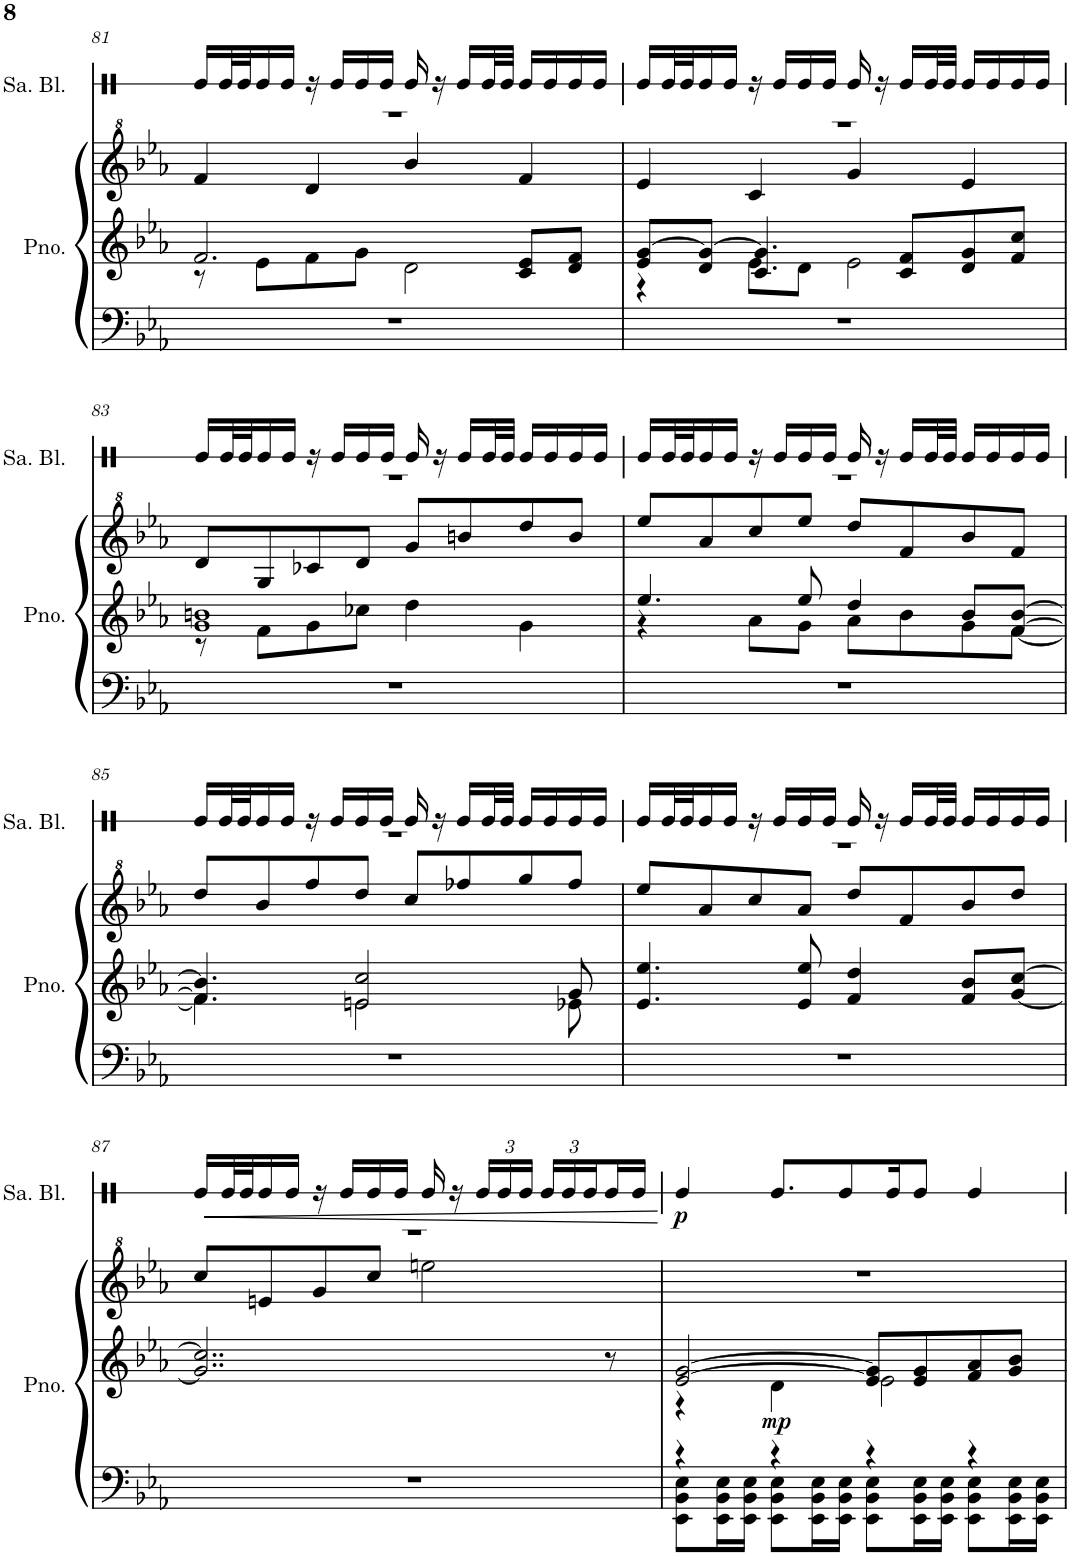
**kern	**kern	**kern	**dynam	**kern	**dynam
*part2	*part2	*part2	*part2	*part1	*part1
*staff4	*staff3	*staff2	*staff2/3/4	*staff1	*staff1
*I"钢琴	*	*	*	*I"沙锤块	*
!!LO:PB:g=z
*clefF4	*clefG2	*clefG^2	*	*clefX	*
*k[b-e-a-]	*k[b-e-a-]	*k[b-e-a-]	*	*k[]	*
*M4/4	*M4/4	*M4/4	*	*M4/4	*
=81	=81	=81	=81	=81	=81
*	*^	*^	*	*	*
1r	2.f/	8r	1r	4ff/	.	16Re/LL	.
.	.	.	.	.	.	32Re/L	.
.	.	.	.	.	.	32Re/J	.
.	.	8e-\L	.	.	.	16Re/	.
.	.	.	.	.	.	16Re/JJ	.
.	.	8f\	.	4dd/	.	16r	.
.	.	.	.	.	.	16Re/LL	.
.	.	8g\J	.	.	.	16Re/	.
.	.	.	.	.	.	16Re/JJ	.
.	.	2d\	.	4bb-/	.	16Re/	.
.	.	.	.	.	.	16r	.
.	.	.	.	.	.	16Re/LL	.
.	.	.	.	.	.	32Re/L	.
.	.	.	.	.	.	32Re/JJJ	.
.	8c/ 8e-/L	.	.	4ff/	.	16Re/LL	.
.	.	.	.	.	.	16Re/	.
.	8d/ 8f/J	.	.	.	.	16Re/	.
.	.	.	.	.	.	16Re/JJ	.
=82	=82	=82	=82	=82	=82	=82	=82
1r	8e-/ [8g/L	4r	1r	4ee-/	.	16Re/LL	.
.	.	.	.	.	.	32Re/L	.
.	.	.	.	.	.	32Re/J	.
.	8d/ 8g/_J	.	.	.	.	16Re/	.
.	.	.	.	.	.	16Re/JJ	.
.	4.c/ 4.g/]	8e-\L	.	4cc/	.	16r	.
.	.	.	.	.	.	16Re/LL	.
.	.	8d\J	.	.	.	16Re/	.
.	.	.	.	.	.	16Re/JJ	.
.	.	2e-\	.	4gg/	.	16Re/	.
.	.	.	.	.	.	16r	.
.	8c/ 8f/L	.	.	.	.	16Re/LL	.
.	.	.	.	.	.	32Re/L	.
.	.	.	.	.	.	32Re/JJJ	.
.	8d/ 8g/	.	.	4ee-/	.	16Re/LL	.
.	.	.	.	.	.	16Re/	.
.	8f/ 8cc/J	.	.	.	.	16Re/	.
.	.	.	.	.	.	16Re/JJ	.
!!LO:LB:g=z
=83	=83	=83	=83	=83	=83	=83	=83
1r	1g 1bn	8r	1r	8dd/L	.	16Re/LL	.
.	.	.	.	.	.	32Re/L	.
.	.	.	.	.	.	32Re/J	.
.	.	8f\L	.	8g/	.	16Re/	.
.	.	.	.	.	.	16Re/JJ	.
.	.	8g\	.	8cc-X/	.	16r	.
.	.	.	.	.	.	16Re/LL	.
.	.	8cc-X\J	.	8dd/J	.	16Re/	.
.	.	.	.	.	.	16Re/JJ	.
.	.	4dd\	.	8gg/L	.	16Re/	.
.	.	.	.	.	.	16r	.
.	.	.	.	8bbn/	.	16Re/LL	.
.	.	.	.	.	.	32Re/L	.
.	.	.	.	.	.	32Re/JJJ	.
.	.	4g\	.	8ddd/	.	16Re/LL	.
.	.	.	.	.	.	16Re/	.
.	.	.	.	8bb/J	.	16Re/	.
.	.	.	.	.	.	16Re/JJ	.
=84	=84	=84	=84	=84	=84	=84	=84
1r	4.ee-/	4r	1r	8eee-/L	.	16Re/LL	.
.	.	.	.	.	.	32Re/L	.
.	.	.	.	.	.	32Re/J	.
.	.	.	.	8aa-/	.	16Re/	.
.	.	.	.	.	.	16Re/JJ	.
.	.	8a-\L	.	8ccc/	.	16r	.
.	.	.	.	.	.	16Re/LL	.
.	8ee-/	8g\J	.	8eee-/J	.	16Re/	.
.	.	.	.	.	.	16Re/JJ	.
.	4dd/	8a-\L	.	8ddd/L	.	16Re/	.
.	.	.	.	.	.	16r	.
.	.	8b-\	.	8ff/	.	16Re/LL	.
.	.	.	.	.	.	32Re/L	.
.	.	.	.	.	.	32Re/JJJ	.
.	8b-/L	8g\	.	8bb-/	.	16Re/LL	.
.	.	.	.	.	.	16Re/	.
.	[8f/ [8b-/J	[8f\J	.	8ff/J	.	16Re/	.
.	.	.	.	.	.	16Re/JJ	.
!!LO:LB:g=z
=85	=85	=85	=85	=85	=85	=85	=85
1r	4.f/] 4.b-/]	4.f\]	1r	8ddd/L	.	16Re/LL	.
.	.	.	.	.	.	32Re/L	.
.	.	.	.	.	.	32Re/J	.
.	.	.	.	8bb-/	.	16Re/	.
.	.	.	.	.	.	16Re/JJ	.
.	.	.	.	8fff/	.	16r	.
.	.	.	.	.	.	16Re/LL	.
.	2en/ 2cc/	2e\	.	8ddd/J	.	16Re/	.
.	.	.	.	.	.	16Re/JJ	.
.	.	.	.	8ccc/L	.	16Re/	.
.	.	.	.	.	.	16r	.
.	.	.	.	8fff-X/	.	16Re/LL	.
.	.	.	.	.	.	32Re/L	.
.	.	.	.	.	.	32Re/JJJ	.
.	.	.	.	8ggg/	.	16Re/LL	.
.	.	.	.	.	.	16Re/	.
.	8g/	8e-X\	.	8fff-/J	.	16Re/	.
.	.	.	.	.	.	16Re/JJ	.
*	*v	*v	*	*	*	*	*
=86	=86	=86	=86	=86	=86	=86
1r	4.e-/ 4.ee-/	1r	8eee-/L	.	16Re/LL	.
.	.	.	.	.	32Re/L	.
.	.	.	.	.	32Re/J	.
.	.	.	8aa-/	.	16Re/	.
.	.	.	.	.	16Re/JJ	.
.	.	.	8ccc/	.	16r	.
.	.	.	.	.	16Re/LL	.
.	8e-/ 8ee-/	.	8aa-/J	.	16Re/	.
.	.	.	.	.	16Re/JJ	.
.	4f/ 4dd/	.	8ddd/L	.	16Re/	.
.	.	.	.	.	16r	.
.	.	.	8ff/	.	16Re/LL	.
.	.	.	.	.	32Re/L	.
.	.	.	.	.	32Re/JJJ	.
.	8f/ 8b-/L	.	8bb-/	.	16Re/LL	.
.	.	.	.	.	16Re/	.
.	[8g/ [8cc/J	.	8ddd/J	.	16Re/	.
.	.	.	.	.	16Re/JJ	.
!!LO:LB:g=z
=87	=87	=87	=87	=87	=87	=87
!	!	!	!	!	!	!LO:HP:b
1r	2..g/] 2..cc/]	1r	8ccc/L	.	16Re/LL	<
.	.	.	.	.	32Re/L	.
.	.	.	.	.	32Re/J	.
.	.	.	8een/	.	16Re/	.
.	.	.	.	.	16Re/JJ	.
.	.	.	8gg/	.	16r	.
.	.	.	.	.	16Re/LL	.
.	.	.	8ccc/J	.	16Re/	.
.	.	.	.	.	16Re/JJ	.
.	.	.	2eeen\	.	16Re/	.
.	.	.	.	.	16r	.
*	*	*	*	*	*Xbrackettup	*
.	.	.	.	.	24Re/LL	.
.	.	.	.	.	24Re/	.
.	.	.	.	.	24Re/JJ	.
.	.	.	.	.	24Re/LL	.
.	.	.	.	.	24Re/	.
.	.	.	.	.	24Re/	.
.	8r	.	.	.	16Re/	.
.	.	.	.	.	16Re/JJ	.
*	*	*v	*v	*	*	*
.	.	.	.	.	[
=88	=88	=88	=88	=88	=88
*^	*^	*	*	*	*
!	!	!	!	!	!	!	!LO:DY:b
8EE-\ 8BB-\ 8E-\L	4r	[2e-/ [2g/	4r	1r	.	4Re/	p
16EE-\ 16BB-\ 16E-\L	.	.	.	.	.	.	.
16EE-\ 16BB-\ 16E-\JJ	.	.	.	.	.	.	.
!	!	!	!	!	!LO:DY:b=2	!	!
8EE-\ 8BB-\ 8E-\L	4r	.	4d\	.	mp	8.Re/L	.
16EE-\ 16BB-\ 16E-\L	.	.	.	.	.	.	.
16EE-\ 16BB-\ 16E-\JJ	.	.	.	.	.	8Re/	.
8EE-\ 8BB-\ 8E-\L	4r	8e-/] 8g/]L	2e-\	.	.	.	.
.	.	.	.	.	.	16Re/K	.
16EE-\ 16BB-\ 16E-\L	.	8e-/ 8g/	.	.	.	8Re/J	.
16EE-\ 16BB-\ 16E-\JJ	.	.	.	.	.	.	.
8EE-\ 8BB-\ 8E-\L	4r	8f/ 8a-/	.	.	.	4Re/	.
16EE-\ 16BB-\ 16E-\L	.	8g/ 8b-/J	.	.	.	.	.
16EE-\ 16BB-\ 16E-\JJ	.	.	.	.	.	.	.
*v	*v	*	*	*	*	*	*
*	*v	*v	*	*	*	*
=	=	=	=	=	=
*-	*-	*-	*-	*-	*-
